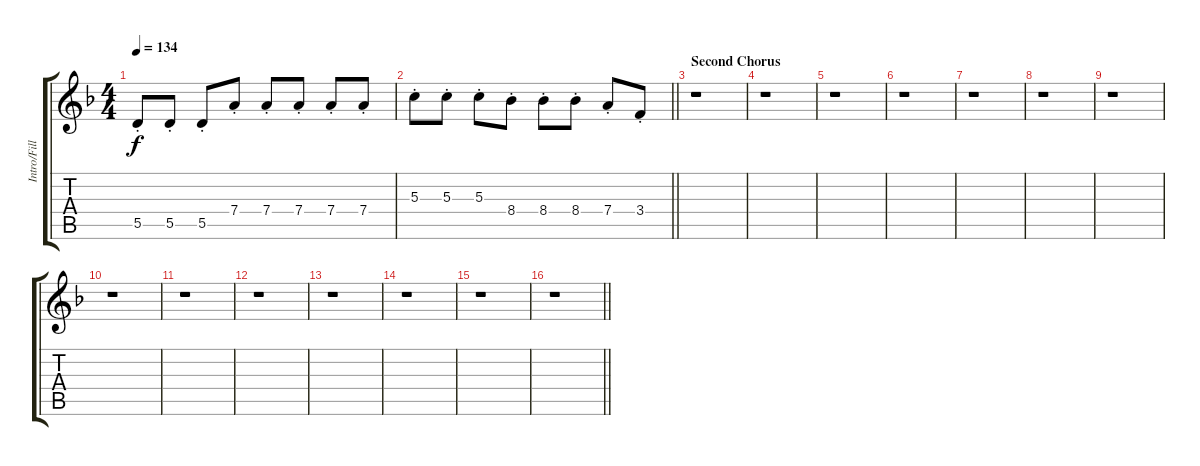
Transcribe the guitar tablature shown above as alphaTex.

\track ("Intro/Fills" "Intro/Fill") {instrument overdrivenguitar}
\staff {score tabs}
\tuning (E4 B3 G3 D3 A2 D2) {hide}
\ts (4 4)
\tempo 134
\clef g2
\ks f
5.5{st}.8{dy f} 5.5{st}.8 5.5{st}.8 7.4{st}.8 7.4{st}.8 7.4{st}.8 7.4{st}.8 7.4{st}.8 |
\barLineRight lightlight
5.3{st}.8 5.3{st}.8 5.3{st}.8 8.4{st}.8 8.4{st}.8 8.4{st}.8 7.4{st}.8 3.4{st}.8 |
\section ("" "Second Chorus")
r.1 |
r.1 |
r.1 |
r.1 |
r.1 |
r.1 |
r.1 |
r.1 |
r.1 |
r.1 |
r.1 |
r.1 |
r.1 |
\barLineRight lightlight
r.1
